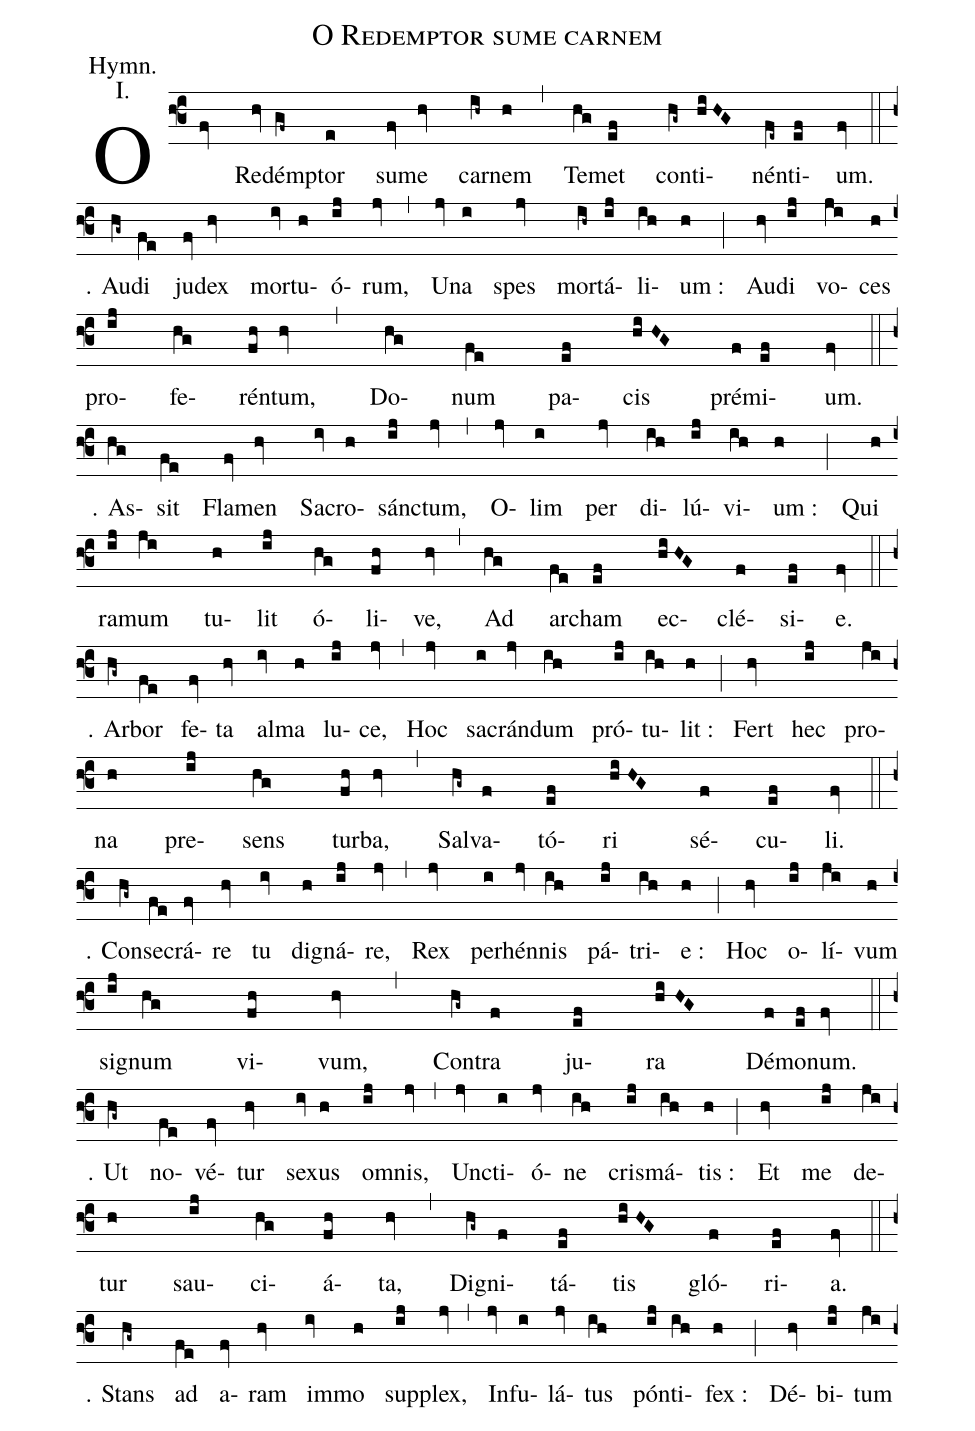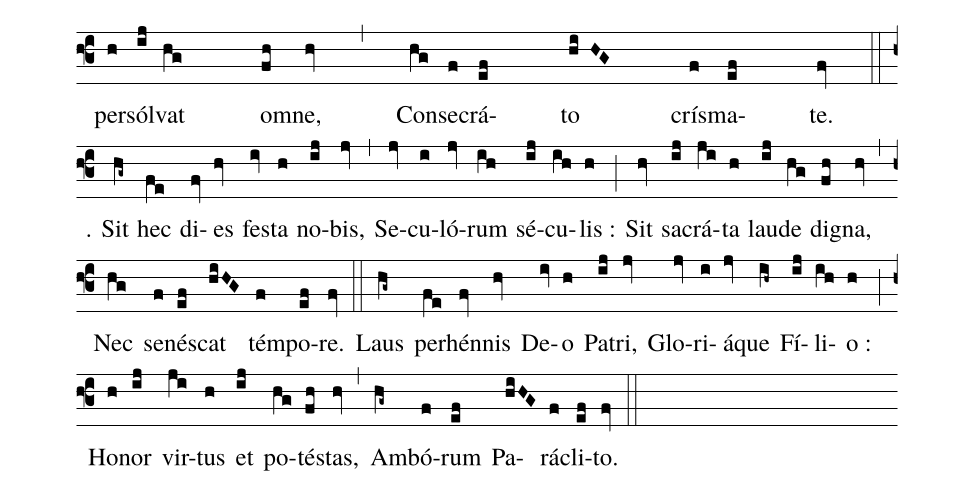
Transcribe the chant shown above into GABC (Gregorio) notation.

name: O Redemptor sume carnem;
annotation: Hymn.;
annotation: I.;
%%
(f3) O(fv) Re(hv)démp(gf~)tor(e) su(fv)me(hv) car(ih~)nem(h) (,)
Te(hg)met(ef) con(hg~)ti(hiHG)nén(fe~)ti(ef)um.(fv) (::z)

<i>℣.</i> Au(hg~)di(fe) ju(fv)dex(hv) mor(iv)tu(h)ó(ij)rum,(jv) (,)
U(jv)na(i) spes(jv) mor(ih~)tá(ij)li(ih)um :(h) (;)
Au(hv)di(ij) vo(ji)ces(h) pro(ij)fe(hg)rén(fh)tum,(hv) (,)
Do(hg)num(fe) pa(ef)cis(hiHG) pré(f)mi(ef)um.(fv) (::z)

<i>℣.</i> As(hg)sit(fe) Fla(fv)men(hv) Sa(iv)cro(h)sánc(ij)tum,(jv) (,)
O(jv)lim(i) per(jv) di(ih)lú(ij)vi(ih)um :(h) (;)
Qui(h) ra(ij)mum(ji) tu(h)lit(ij) ó(hg)li(fh)ve,(hv) (,)
Ad(hg) arc(fe)ham(ef) ec(hiHG)clé(f)si(ef)e.(fv) (::z)

<i>℣.</i> Ar(hg~)bor(fe) fe(fv)ta(hv) al(iv)ma(h) lu(ij)ce,(jv) (,)
Hoc(jv) sa(i)crán(jv)dum(ih) pró(ij)tu(ih)lit :(h) (;)
Fert(hv) hec(ij) pro(ji)na(h) pre(ij)sens(hg) tur(fh)ba,(hv) (,)
Sal(hg~)va(f)tó(ef)ri(hiHG) sé(f)cu(ef)li.(fv) (::z)

<i>℣.</i> Con(hg~)se(fe)crá(fv)re(hv) tu(iv) dig(h)ná(ij)re,(jv) (,)
Rex(jv) per(i)hén(jv)nis(ih) pá(ij)tri(ih)e :(h) (;)
Hoc(hv) o(ij)lí(ji)vum(h) sig(ij)num(hg) vi(fh)vum,(hv) (,)
Con(hg~)tra(f) ju(ef)ra(hiHG) Dé(f)mo(ef)num.(fv) (::z)

<i>℣.</i> Ut(hg~) no(fe)vé(fv)tur(hv) sex(iv)us(h) om(ij)nis,(jv) (,)
Unc(jv)ti(i)ó(jv)ne(ih) cris(ij)má(ih)tis :(h) (;)
Et(hv) me(ij) de(ji)tur(h) sau(ij)ci(hg)á(fh)ta,(hv) (,)
Dig(hg~)ni(f)tá(ef)tis(hiHG) gló(f)ri(ef)a.(fv) (::z)

<i>℣.</i> Stans(hg~) ad(fe) a(fv)ram(hv) im(iv)mo(h) sup(ij)plex,(jv) (,)
In(jv)fu(i)lá(jv)tus(ih) pón(ij)ti(ih)fex  :(h) (;)
Dé(hv)bi(ij)tum(ji) per(h)sól(ij)vat(hg) om(fh)ne,(hv) (,)
Con(hg)se(f)crá(ef)to(hiHG) crís(f)ma(ef)te.(fv) (::z)

<i>℣.</i> Sit(hg~) hec(fe) di(fv)es(hv) fes(iv)ta(h) no(ij)bis,(jv) (,)
Se(jv)cu(i)ló(jv)rum(ih) sé(ij)cu(ih)lis :(h) (;)
Sit(hv) sac(ij)rá(ji)ta(h) lau(ij)de(hg) dig(fh)na,(hv) (,)
Nec(hg) se(f)nés(ef)cat(hiHG) tém(f)po(ef)re.(fv) (::)

Laus(hg~) per(fe)hén(fv)nis(hv) De(iv)o(h) Pa(ij)tri,(jv) Glo(jv)ri(i)á(jv)que(ih~) Fí(ij)li(ih)o :(h) (;)
Ho(h)nor(ij) vir(ji)tus(h) et(ij) po(hg)tés(fh)tas,(hv) (,)
Am(hg~)bó(f)rum(ef) Pa(hiHG)rá(f)cli(ef)to.(fv) (::)
